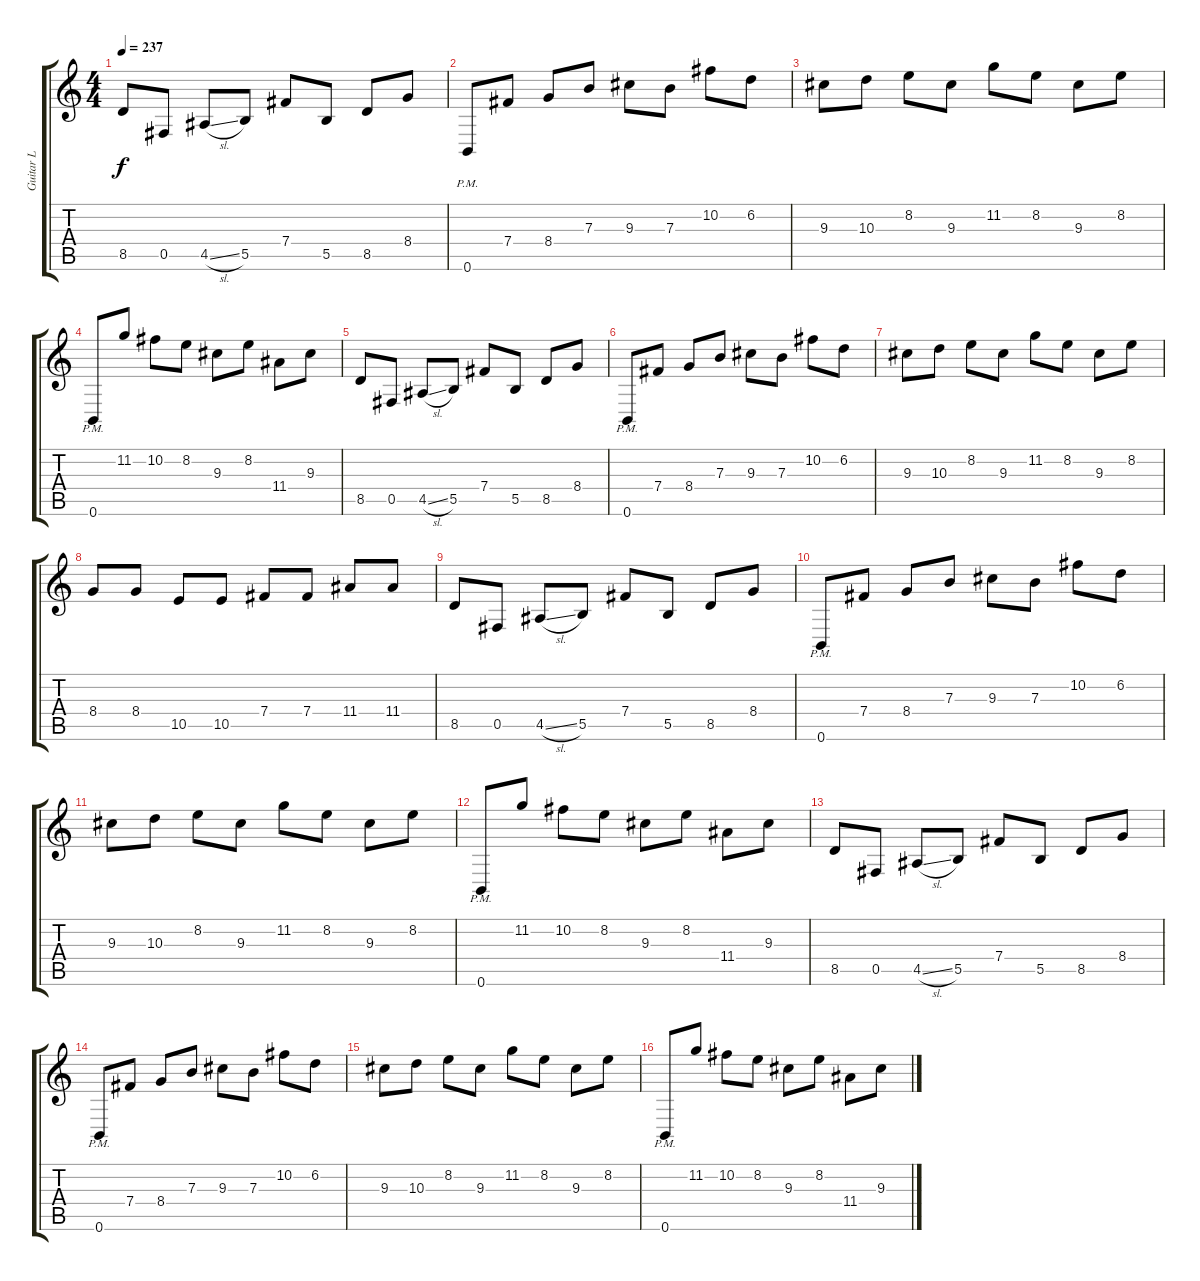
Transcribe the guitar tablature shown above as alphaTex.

\track ("Guitar L" "Guitar L") {instrument distortionguitar}
\staff {score tabs}
\tuning (Db4 Ab3 E3 B2 Gb2 B1) {hide}
\ts (4 4)
\tempo 237
\clef g2
\ks c
8.5.8{dy f} 0.5.8 4.5{sl}.8 5.5.8 7.4.8 5.5.8 8.5.8 8.4.8 |
0.6{pm}.8 7.4.8 8.4.8 7.3.8 9.3.8 7.3.8 10.2.8 6.2.8 |
9.3.8 10.3.8 8.2.8 9.3.8 11.2.8 8.2.8 9.3.8 8.2.8 |
0.6{pm}.8 11.2.8 10.2.8 8.2.8 9.3.8 8.2.8 11.4.8 9.3.8 |
8.5.8 0.5.8 4.5{sl}.8 5.5.8 7.4.8 5.5.8 8.5.8 8.4.8 |
0.6{pm}.8 7.4.8 8.4.8 7.3.8 9.3.8 7.3.8 10.2.8 6.2.8 |
9.3.8 10.3.8 8.2.8 9.3.8 11.2.8 8.2.8 9.3.8 8.2.8 |
8.4.8 8.4.8 10.5.8 10.5.8 7.4.8 7.4.8 11.4.8 11.4.8 |
8.5.8 0.5.8 4.5{sl}.8 5.5.8 7.4.8 5.5.8 8.5.8 8.4.8 |
0.6{pm}.8 7.4.8 8.4.8 7.3.8 9.3.8 7.3.8 10.2.8 6.2.8 |
9.3.8 10.3.8 8.2.8 9.3.8 11.2.8 8.2.8 9.3.8 8.2.8 |
0.6{pm}.8 11.2.8 10.2.8 8.2.8 9.3.8 8.2.8 11.4.8 9.3.8 |
8.5.8 0.5.8 4.5{sl}.8 5.5.8 7.4.8 5.5.8 8.5.8 8.4.8 |
0.6{pm}.8 7.4.8 8.4.8 7.3.8 9.3.8 7.3.8 10.2.8 6.2.8 |
9.3.8 10.3.8 8.2.8 9.3.8 11.2.8 8.2.8 9.3.8 8.2.8 |
0.6{pm}.8 11.2.8 10.2.8 8.2.8 9.3.8 8.2.8 11.4.8 9.3.8
